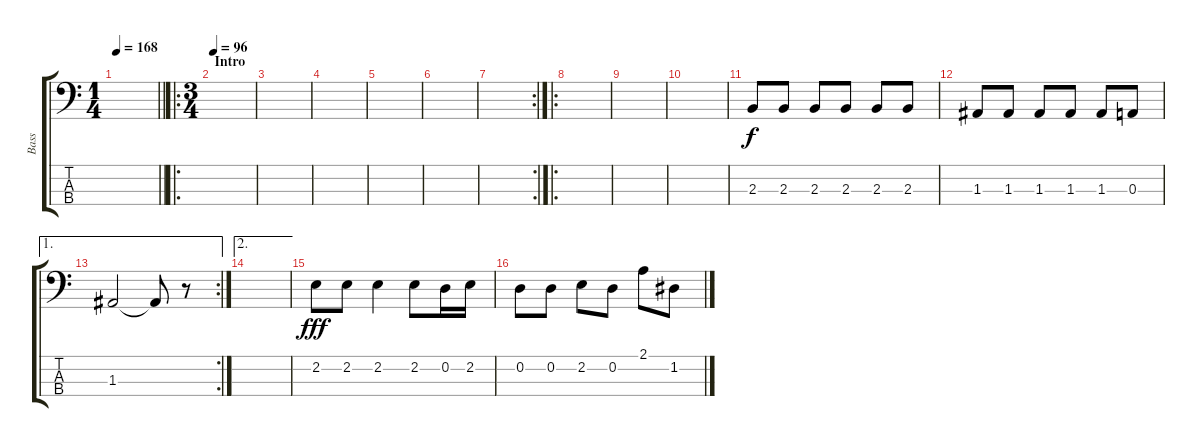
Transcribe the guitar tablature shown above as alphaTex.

\track ("Bass" "Bass") {instrument acousticguitarsteel}
\staff {score tabs}
\tuning (G2 D2 A1 E1) {hide}
\ts (1 4)
\tempo 168
\clef f4
\barLineRight lightlight
\ks c
|
\ro
\ts (3 4)
\section ("" "Intro")
\tempo 96
|
|
|
|
|
\rc 2
|
\ro
|
|
|
2.3.8 2.3.8 2.3.8 2.3.8 2.3.8 2.3.8 |
1.3.8 1.3.8 1.3.8 1.3.8 1.3.8 0.3.8 |
\ae 1
\rc 2
1.3.2 1.3{t}.8{dy f} r.8 |
\ae 2
|
2.2.8{dy fff} 2.2.8 2.2.4 2.2.8 0.2.16 2.2.16 |
0.2.8 0.2.8 2.2.8 0.2.8 2.1.8 1.2.8
